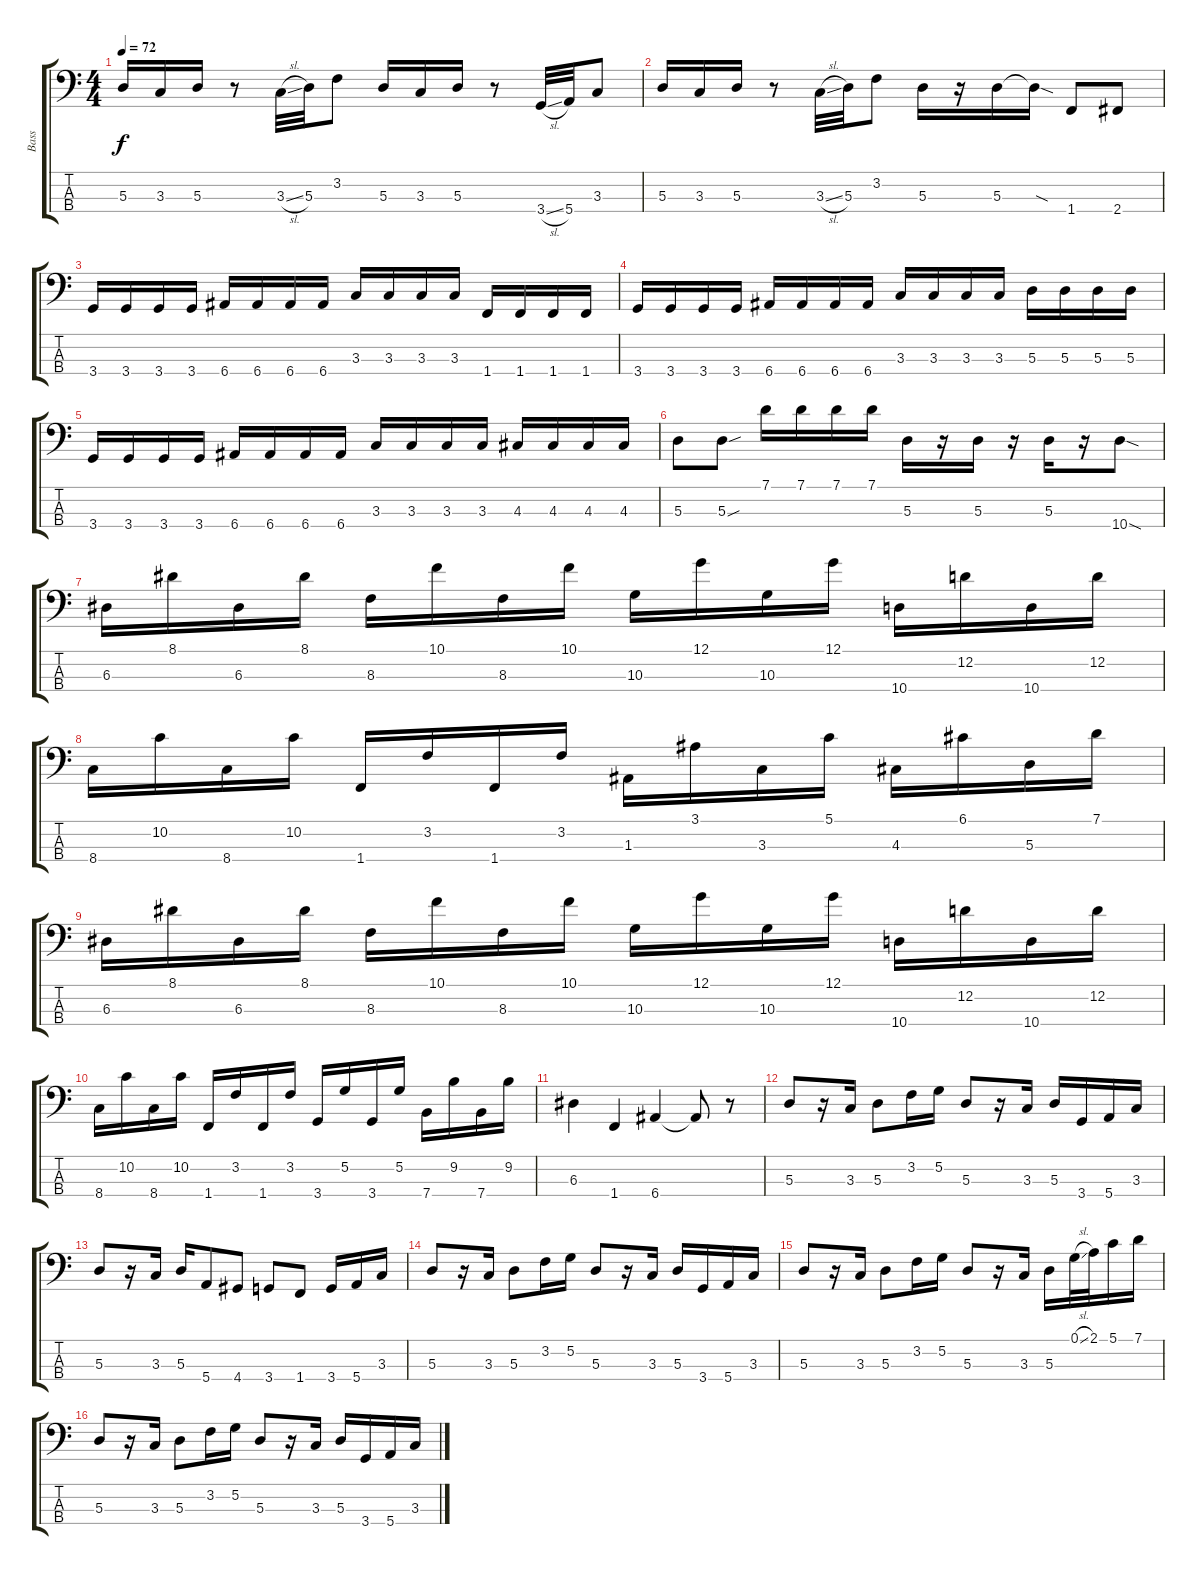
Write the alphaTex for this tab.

\track ("Bass" "Bass") {instrument electricbassfinger}
\staff {score tabs}
\tuning (G2 D2 A1 E1) {hide}
\ts (4 4)
\tempo 72
\clef f4
\ks c
5.3.16{dy f} 3.3.16 5.3.16 r.8 3.3{sl}.32 5.3.32 3.2.8 5.3.16 3.3.16 5.3.16 r.8 3.4{sl}.32 5.4.32 3.3.8 |
5.3.16 3.3.16 5.3.16 r.8 3.3{sl}.32 5.3.32 3.2.8 5.3.16 r.16 5.3.16 5.3{sod t}.16 1.4.8 2.4.8 |
3.4.16 3.4.16 3.4.16 3.4.16 6.4.16 6.4.16 6.4.16 6.4.16 3.3.16 3.3.16 3.3.16 3.3.16 1.4.16 1.4.16 1.4.16 1.4.16 |
3.4.16 3.4.16 3.4.16 3.4.16 6.4.16 6.4.16 6.4.16 6.4.16 3.3.16 3.3.16 3.3.16 3.3.16 5.3.16 5.3.16 5.3.16 5.3.16 |
3.4.16 3.4.16 3.4.16 3.4.16 6.4.16 6.4.16 6.4.16 6.4.16 3.3.16 3.3.16 3.3.16 3.3.16 4.3.16 4.3.16 4.3.16 4.3.16 |
5.3.8 5.3{sou}.8 7.1.16 7.1.16 7.1.16 7.1.16 5.3.16 r.16 5.3.16 r.16 5.3.16 r.16 10.4{sod}.8 |
6.3.16 8.1.16 6.3.16 8.1.16 8.3.16 10.1.16 8.3.16 10.1.16 10.3.16 12.1.16 10.3.16 12.1.16 10.4.16 12.2.16 10.4.16 12.2.16 |
8.4.16 10.2.16 8.4.16 10.2.16 1.4.16 3.2.16 1.4.16 3.2.16 1.3.16 3.1.16 3.3.16 5.1.16 4.3.16 6.1.16 5.3.16 7.1.16 |
6.3.16 8.1.16 6.3.16 8.1.16 8.3.16 10.1.16 8.3.16 10.1.16 10.3.16 12.1.16 10.3.16 12.1.16 10.4.16 12.2.16 10.4.16 12.2.16 |
8.4.16 10.2.16 8.4.16 10.2.16 1.4.16 3.2.16 1.4.16 3.2.16 3.4.16 5.2.16 3.4.16 5.2.16 7.4.16 9.2.16 7.4.16 9.2.16 |
6.3.4 1.4.4 6.4.4 6.4{t}.8 r.8 |
5.3.8 r.16 3.3.16 5.3.8 3.2.16 5.2.16 5.3.8 r.16 3.3.16 5.3.16 3.4.16 5.4.16 3.3.16 |
5.3.8 r.16 3.3.16 5.3.16 5.4.8 4.4.8 3.4.8 1.4.8 3.4.16 5.4.16 3.3.16 |
5.3.8 r.16 3.3.16 5.3.8 3.2.16 5.2.16 5.3.8 r.16 3.3.16 5.3.16 3.4.16 5.4.16 3.3.16 |
5.3.8 r.16 3.3.16 5.3.8 3.2.16 5.2.16 5.3.8 r.16 3.3.16 5.3.16 0.1{sl}.32 2.1.32 5.1.16 7.1.16 |
5.3.8 r.16 3.3.16 5.3.8 3.2.16 5.2.16 5.3.8 r.16 3.3.16 5.3.16 3.4.16 5.4.16 3.3.16
